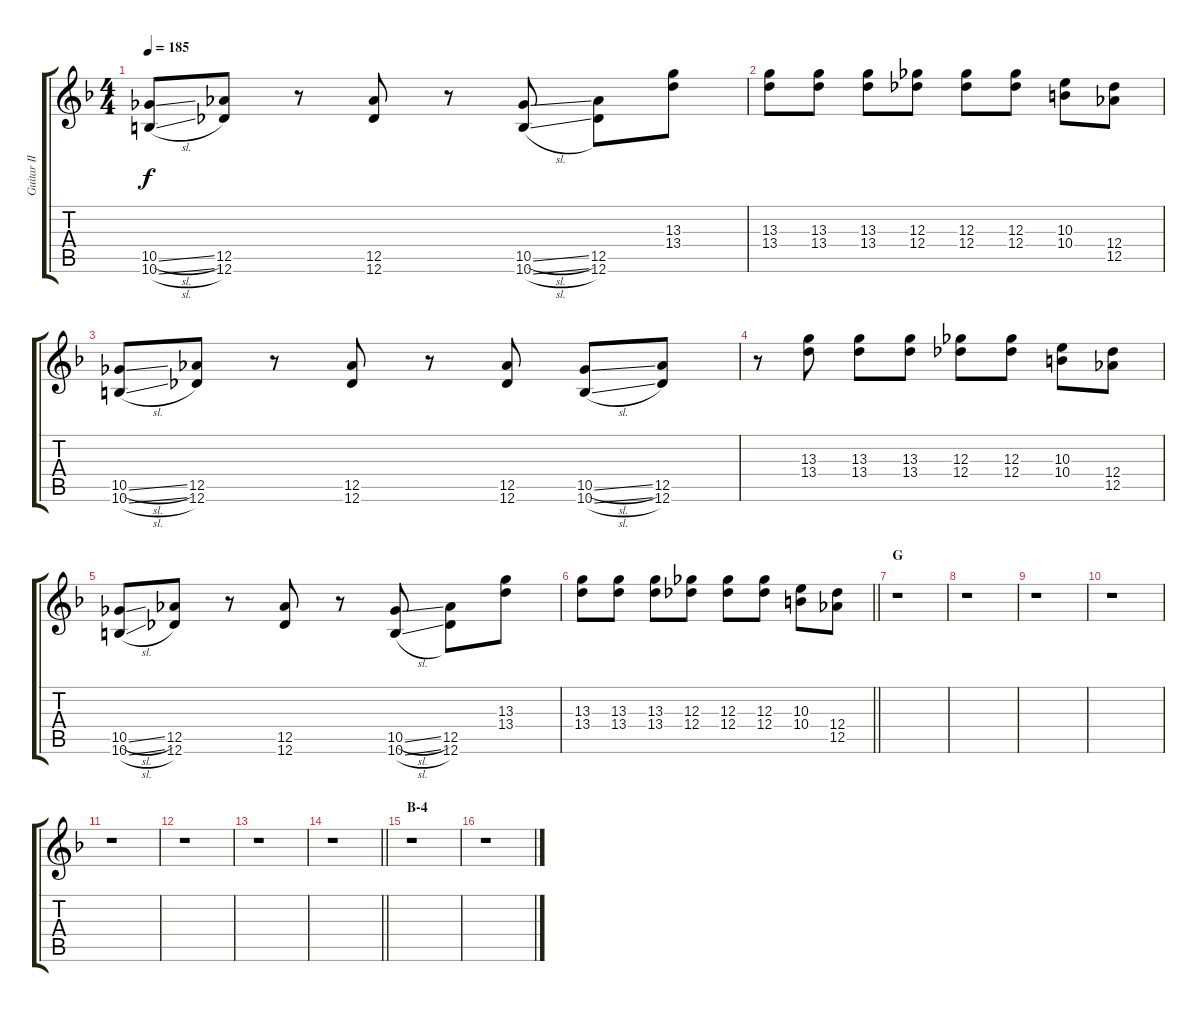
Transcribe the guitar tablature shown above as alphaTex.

\track ("Guitar II" "Guitar II") {instrument overdrivenguitar}
\staff {score tabs}
\tuning (Eb4 Bb3 Gb3 Db3 Ab2 Db2) {hide}
\ts (4 4)
\tempo 185
\clef g2
\ks f
(10.5{sl} 10.6{sl}).8{dy f} (12.5 12.6).8 r.8 (12.5 12.6).8 r.8 (10.5{sl} 10.6{sl}).8 (12.5 12.6).8 (13.3 13.4).8 |
(13.3 13.4).8 (13.3 13.4).8 (13.3 13.4).8 (12.3 12.4).8 (12.3 12.4).8 (12.3 12.4).8 (10.3 10.4).8 (12.4 12.5).8 |
(10.5{sl} 10.6{sl}).8 (12.5 12.6).8 r.8 (12.5 12.6).8 r.8 (12.5 12.6).8 (10.5{sl} 10.6{sl}).8 (12.5 12.6).8 |
r.8 (13.3 13.4).8 (13.3 13.4).8 (13.3 13.4).8 (12.3 12.4).8 (12.3 12.4).8 (10.3 10.4).8 (12.4 12.5).8 |
(10.5{sl} 10.6{sl}).8 (12.5 12.6).8 r.8 (12.5 12.6).8 r.8 (10.5{sl} 10.6{sl}).8 (12.5 12.6).8 (13.3 13.4).8 |
\barLineRight lightlight
(13.3 13.4).8 (13.3 13.4).8 (13.3 13.4).8 (12.3 12.4).8 (12.3 12.4).8 (12.3 12.4).8 (10.3 10.4).8 (12.4 12.5).8 |
\section ("" "G")
r.1 |
r.1 |
r.1 |
r.1 |
r.1 |
r.1 |
r.1 |
\barLineRight lightlight
r.1 |
\section ("" "B-4")
r.1 |
r.1
